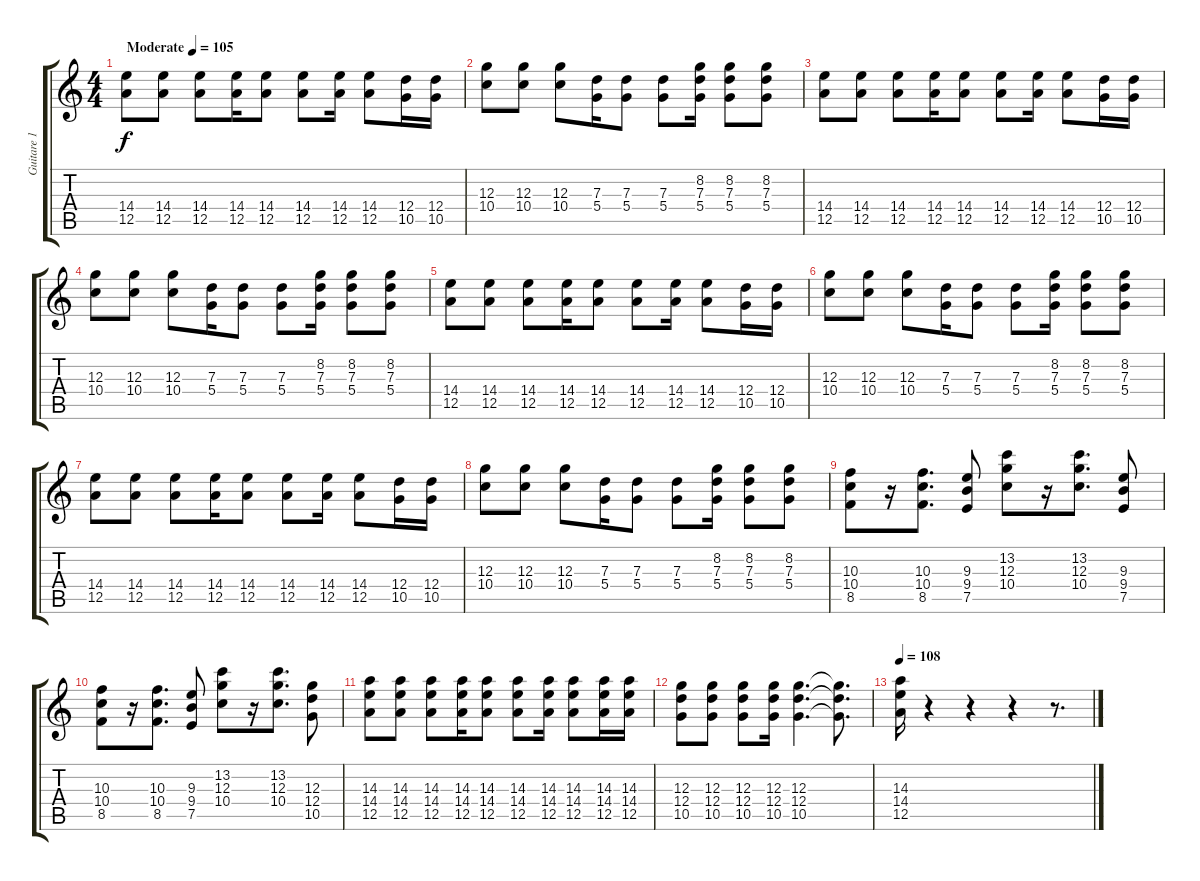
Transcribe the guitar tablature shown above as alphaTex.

\track ("Guitare 1" "Guitare 1") {instrument overdrivenguitar}
\staff {score tabs}
\tuning (E4 B3 G3 D3 A2 E2) {hide}
\ts (4 4)
\tempo (105 "Moderate")
\tempo 115
\tempo (105 "Moderate")
\clef g2
\ks c
(14.4 12.5).8{dy f instrument overdrivenguitar} (14.4 12.5).8 (14.4 12.5).8 (14.4 12.5).16 (14.4 12.5).8 (14.4 12.5).8 (14.4 12.5).16 (14.4 12.5).8 (12.4 10.5).16 (12.4 10.5).16 |
(12.3 10.4).8 (12.3 10.4).8 (12.3 10.4).8 (7.3 5.4).16 (7.3 5.4).8 (7.3 5.4).8 (8.2 7.3 5.4).16 (8.2 7.3 5.4).8 (8.2 7.3 5.4).8 |
(14.4 12.5).8 (14.4 12.5).8 (14.4 12.5).8 (14.4 12.5).16 (14.4 12.5).8 (14.4 12.5).8 (14.4 12.5).16 (14.4 12.5).8 (12.4 10.5).16 (12.4 10.5).16 |
(12.3 10.4).8 (12.3 10.4).8 (12.3 10.4).8 (7.3 5.4).16 (7.3 5.4).8 (7.3 5.4).8 (8.2 7.3 5.4).16 (8.2 7.3 5.4).8 (8.2 7.3 5.4).8 |
(14.4 12.5).8 (14.4 12.5).8 (14.4 12.5).8 (14.4 12.5).16 (14.4 12.5).8 (14.4 12.5).8 (14.4 12.5).16 (14.4 12.5).8 (12.4 10.5).16 (12.4 10.5).16 |
(12.3 10.4).8 (12.3 10.4).8 (12.3 10.4).8 (7.3 5.4).16 (7.3 5.4).8 (7.3 5.4).8 (8.2 7.3 5.4).16 (8.2 7.3 5.4).8 (8.2 7.3 5.4).8 |
(14.4 12.5).8 (14.4 12.5).8 (14.4 12.5).8 (14.4 12.5).16 (14.4 12.5).8 (14.4 12.5).8 (14.4 12.5).16 (14.4 12.5).8 (12.4 10.5).16 (12.4 10.5).16 |
(12.3 10.4).8 (12.3 10.4).8 (12.3 10.4).8 (7.3 5.4).16 (7.3 5.4).8 (7.3 5.4).8 (8.2 7.3 5.4).16 (8.2 7.3 5.4).8 (8.2 7.3 5.4).8 |
(10.3 10.4 8.5).8 r.16 (10.3 10.4 8.5).8{d} (9.3 9.4 7.5).8 (13.2 12.3 10.4).8 r.16 (13.2 12.3 10.4).8{d} (9.3 9.4 7.5).8 |
(10.3 10.4 8.5).8 r.16 (10.3 10.4 8.5).8{d} (9.3 9.4 7.5).8 (13.2 12.3 10.4).8 r.16 (13.2 12.3 10.4).8{d} (12.3 12.4 10.5).8 |
(14.3 14.4 12.5).8 (14.3 14.4 12.5).8 (14.3 14.4 12.5).8 (14.3 14.4 12.5).16 (14.3 14.4 12.5).8 (14.3 14.4 12.5).8 (14.3 14.4 12.5).16 (14.3 14.4 12.5).8 (14.3 14.4 12.5).16 (14.3 14.4 12.5).16 |
(12.3 12.4 10.5).8 (12.3 12.4 10.5).8 (12.3 12.4 10.5).8 (12.3 12.4 10.5).16 (12.3 12.4 10.5).4{d} (12.3{t} 12.4{t} 10.5{t}).8{d} |
\tempo 108
(14.3 14.4 12.5).16 r.4 r.4 r.4 r.8{d}
